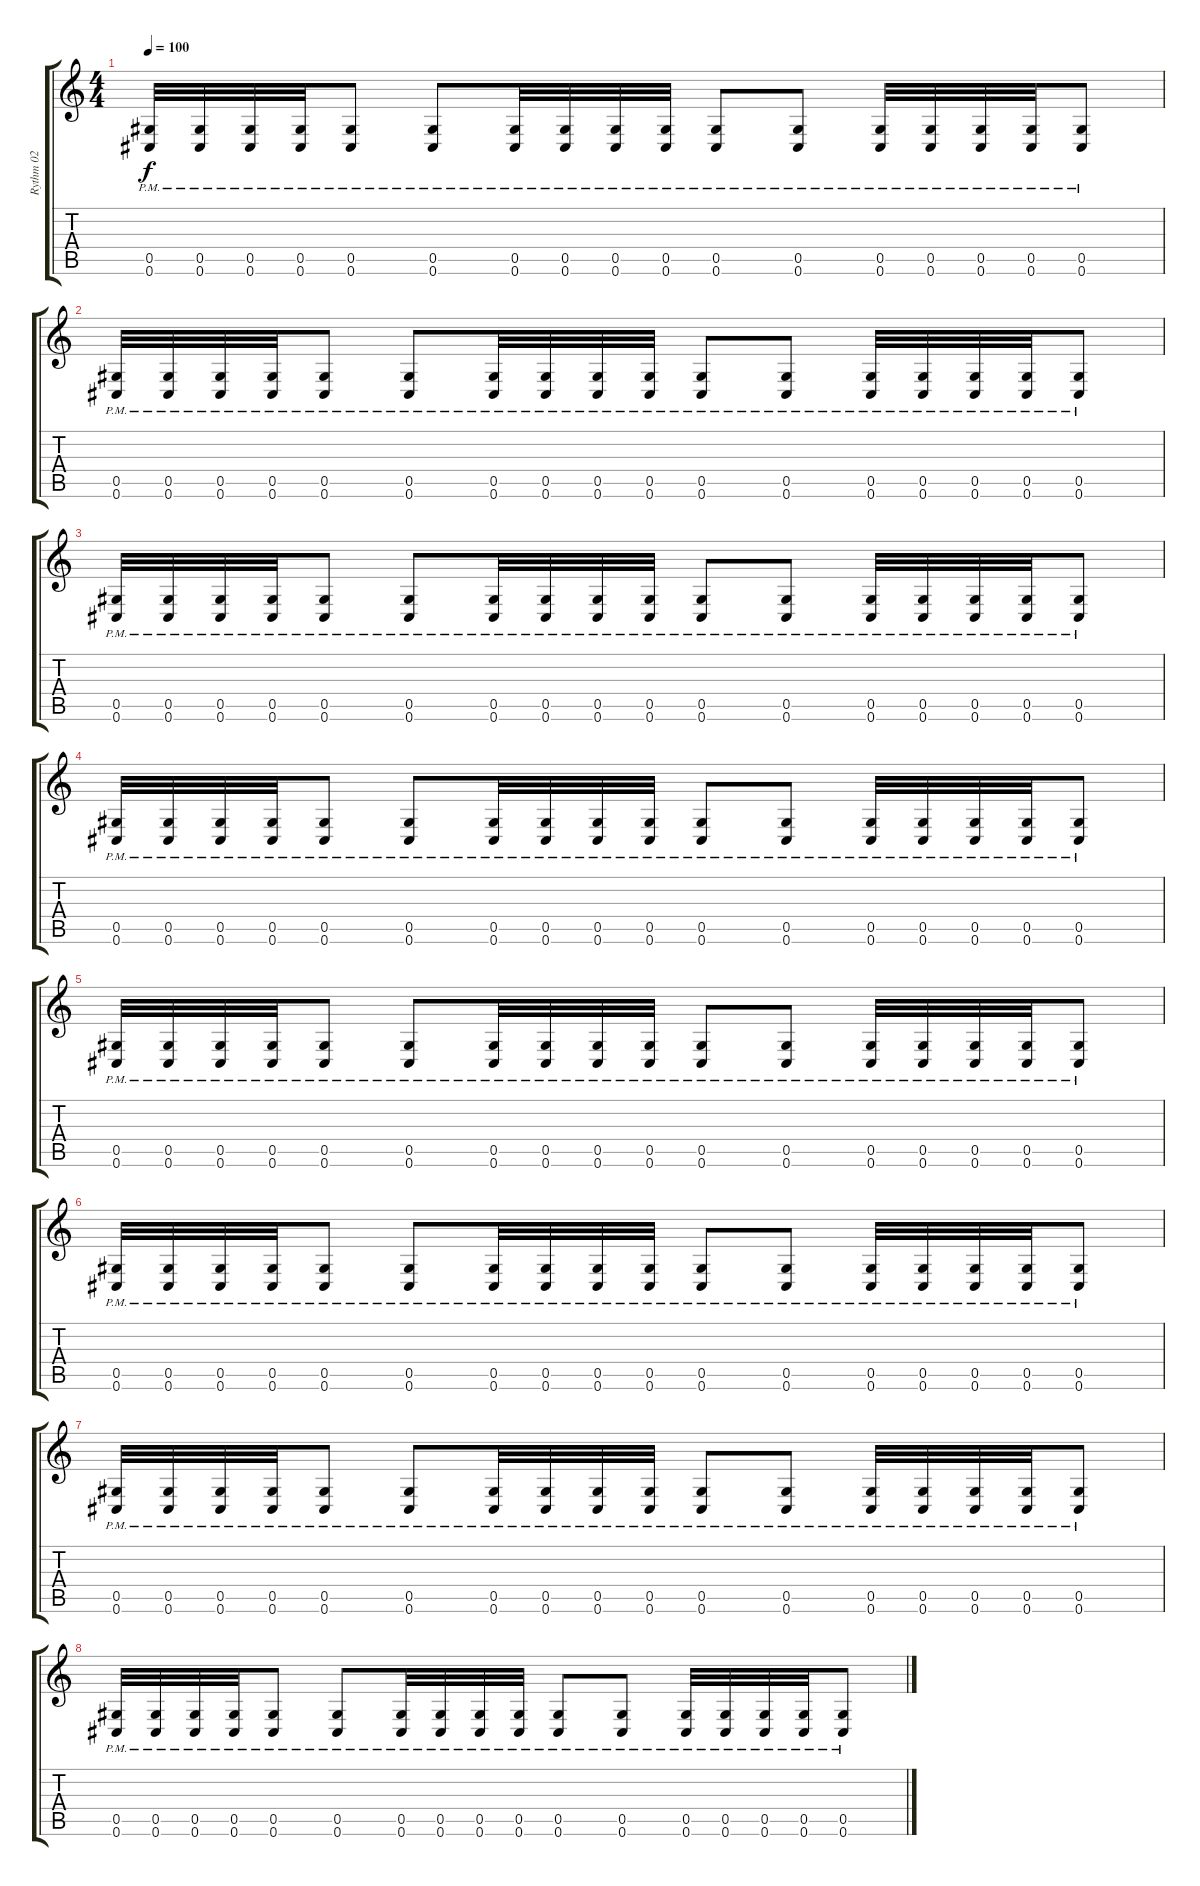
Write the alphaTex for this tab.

\track ("Rythm 02" "Rythm 02") {instrument distortionguitar}
\staff {score tabs}
\tuning (Eb4 Bb3 Gb3 Db3 Ab2 Db2) {hide}
\ts (4 4)
\tempo 100
\clef g2
\ks c
(0.5{pm} 0.6{pm}).32{dy f instrument distortionguitar} (0.5{pm} 0.6{pm}).32 (0.5{pm} 0.6{pm}).32 (0.5{pm} 0.6{pm}).32 (0.5{pm} 0.6{pm}).8 (0.5{pm} 0.6{pm}).8 (0.5{pm} 0.6{pm}).32 (0.5{pm} 0.6{pm}).32 (0.5{pm} 0.6{pm}).32 (0.5{pm} 0.6{pm}).32 (0.5{pm} 0.6{pm}).8 (0.5{pm} 0.6{pm}).8 (0.5{pm} 0.6{pm}).32 (0.5{pm} 0.6{pm}).32 (0.5{pm} 0.6{pm}).32 (0.5{pm} 0.6{pm}).32 (0.5{pm} 0.6{pm}).8 |
(0.5{pm} 0.6{pm}).32 (0.5{pm} 0.6{pm}).32 (0.5{pm} 0.6{pm}).32 (0.5{pm} 0.6{pm}).32 (0.5{pm} 0.6{pm}).8 (0.5{pm} 0.6{pm}).8 (0.5{pm} 0.6{pm}).32 (0.5{pm} 0.6{pm}).32 (0.5{pm} 0.6{pm}).32 (0.5{pm} 0.6{pm}).32 (0.5{pm} 0.6{pm}).8 (0.5{pm} 0.6{pm}).8 (0.5{pm} 0.6{pm}).32 (0.5{pm} 0.6{pm}).32 (0.5{pm} 0.6{pm}).32 (0.5{pm} 0.6{pm}).32 (0.5{pm} 0.6{pm}).8 |
(0.5{pm} 0.6{pm}).32 (0.5{pm} 0.6{pm}).32 (0.5{pm} 0.6{pm}).32 (0.5{pm} 0.6{pm}).32 (0.5{pm} 0.6{pm}).8 (0.5{pm} 0.6{pm}).8 (0.5{pm} 0.6{pm}).32 (0.5{pm} 0.6{pm}).32 (0.5{pm} 0.6{pm}).32 (0.5{pm} 0.6{pm}).32 (0.5{pm} 0.6{pm}).8 (0.5{pm} 0.6{pm}).8 (0.5{pm} 0.6{pm}).32 (0.5{pm} 0.6{pm}).32 (0.5{pm} 0.6{pm}).32 (0.5{pm} 0.6{pm}).32 (0.5{pm} 0.6{pm}).8 |
(0.5{pm} 0.6{pm}).32 (0.5{pm} 0.6{pm}).32 (0.5{pm} 0.6{pm}).32 (0.5{pm} 0.6{pm}).32 (0.5{pm} 0.6{pm}).8 (0.5{pm} 0.6{pm}).8 (0.5{pm} 0.6{pm}).32 (0.5{pm} 0.6{pm}).32 (0.5{pm} 0.6{pm}).32 (0.5{pm} 0.6{pm}).32 (0.5{pm} 0.6{pm}).8 (0.5{pm} 0.6{pm}).8 (0.5{pm} 0.6{pm}).32 (0.5{pm} 0.6{pm}).32 (0.5{pm} 0.6{pm}).32 (0.5{pm} 0.6{pm}).32 (0.5{pm} 0.6{pm}).8 |
(0.5{pm} 0.6{pm}).32 (0.5{pm} 0.6{pm}).32 (0.5{pm} 0.6{pm}).32 (0.5{pm} 0.6{pm}).32 (0.5{pm} 0.6{pm}).8 (0.5{pm} 0.6{pm}).8 (0.5{pm} 0.6{pm}).32 (0.5{pm} 0.6{pm}).32 (0.5{pm} 0.6{pm}).32 (0.5{pm} 0.6{pm}).32 (0.5{pm} 0.6{pm}).8 (0.5{pm} 0.6{pm}).8 (0.5{pm} 0.6{pm}).32 (0.5{pm} 0.6{pm}).32 (0.5{pm} 0.6{pm}).32 (0.5{pm} 0.6{pm}).32 (0.5{pm} 0.6{pm}).8 |
(0.5{pm} 0.6{pm}).32 (0.5{pm} 0.6{pm}).32 (0.5{pm} 0.6{pm}).32 (0.5{pm} 0.6{pm}).32 (0.5{pm} 0.6{pm}).8 (0.5{pm} 0.6{pm}).8 (0.5{pm} 0.6{pm}).32 (0.5{pm} 0.6{pm}).32 (0.5{pm} 0.6{pm}).32 (0.5{pm} 0.6{pm}).32 (0.5{pm} 0.6{pm}).8 (0.5{pm} 0.6{pm}).8 (0.5{pm} 0.6{pm}).32 (0.5{pm} 0.6{pm}).32 (0.5{pm} 0.6{pm}).32 (0.5{pm} 0.6{pm}).32 (0.5{pm} 0.6{pm}).8 |
(0.5{pm} 0.6{pm}).32 (0.5{pm} 0.6{pm}).32 (0.5{pm} 0.6{pm}).32 (0.5{pm} 0.6{pm}).32 (0.5{pm} 0.6{pm}).8 (0.5{pm} 0.6{pm}).8 (0.5{pm} 0.6{pm}).32 (0.5{pm} 0.6{pm}).32 (0.5{pm} 0.6{pm}).32 (0.5{pm} 0.6{pm}).32 (0.5{pm} 0.6{pm}).8 (0.5{pm} 0.6{pm}).8 (0.5{pm} 0.6{pm}).32 (0.5{pm} 0.6{pm}).32 (0.5{pm} 0.6{pm}).32 (0.5{pm} 0.6{pm}).32 (0.5{pm} 0.6{pm}).8 |
(0.5{pm} 0.6{pm}).32 (0.5{pm} 0.6{pm}).32 (0.5{pm} 0.6{pm}).32 (0.5{pm} 0.6{pm}).32 (0.5{pm} 0.6{pm}).8 (0.5{pm} 0.6{pm}).8 (0.5{pm} 0.6{pm}).32 (0.5{pm} 0.6{pm}).32 (0.5{pm} 0.6{pm}).32 (0.5{pm} 0.6{pm}).32 (0.5{pm} 0.6{pm}).8 (0.5{pm} 0.6{pm}).8 (0.5{pm} 0.6{pm}).32 (0.5{pm} 0.6{pm}).32 (0.5{pm} 0.6{pm}).32 (0.5{pm} 0.6{pm}).32 (0.5{pm} 0.6{pm}).8
